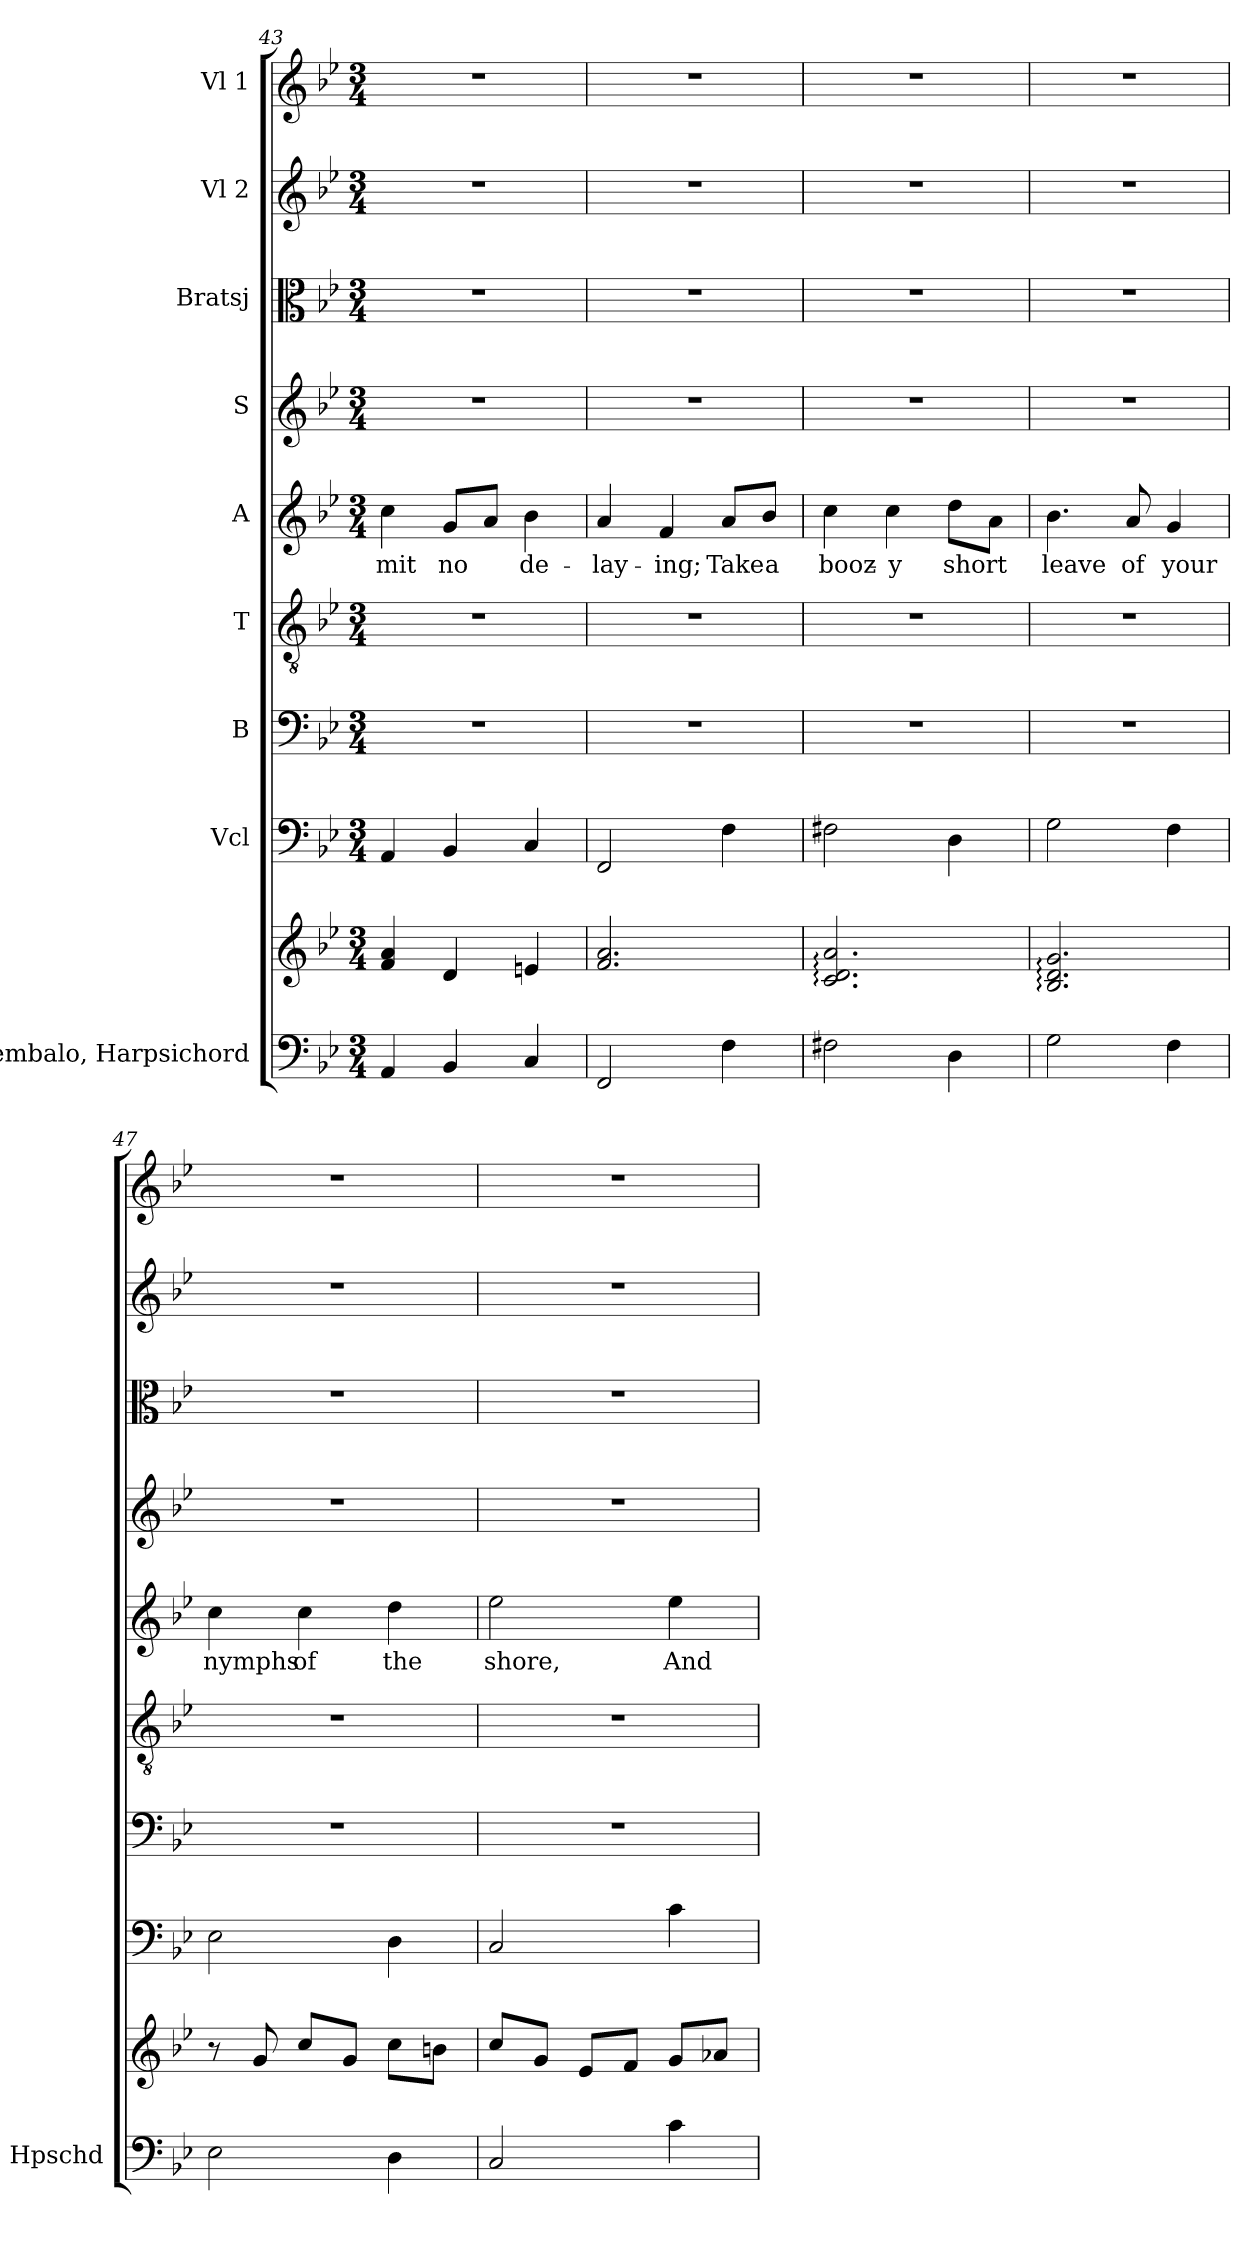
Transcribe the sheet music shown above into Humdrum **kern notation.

**kern	**kern	**kern	**kern	**kern	**kern	**text	**kern	**kern	**kern	**kern
*part9	*part9	*part8	*part7	*part6	*part5	*part5	*part4	*part3	*part2	*part1
*staff10	*staff9	*staff8	*staff7	*staff6	*staff5	*staff5	*staff4	*staff3	*staff2	*staff1
*I"Cembalo, Harpsichord	*	*I"Vcl	*I"B	*I"T	*I"A	*	*I"S	*I"Bratsj	*I"Vl 2	*I"Vl 1
*I'Hpschd	*	*	*	*	*	*	*	*	*	*
*clefF4	*clefG2	*clefF4	*clefF4	*clefGv2	*clefG2	*	*clefG2	*clefC3	*clefG2	*clefG2
*	*	*ITrd7c12	*	*	*	*	*	*	*	*
*k[b-e-]	*k[b-e-]	*k[b-e-]	*k[b-e-]	*k[b-e-]	*k[b-e-]	*	*k[b-e-]	*k[b-e-]	*k[b-e-]	*k[b-e-]
*M3/4	*M3/4	*M3/4	*M3/4	*M3/4	*M3/4	*	*M3/4	*M3/4	*M3/4	*M3/4
=43	=43	=43	=43	=43	=43	=43	=43	=43	=43	=43
!	!	!	!	!	!	!LO:LY:b	!	!	!	!
4AA/	4f/ 4a/	4AAA/	2.r	2.r	4cc\	-mit	2.r	2.r	2.r	2.r
!	!	!	!	!	!	!LO:LY:b	!	!	!	!
4BB-/	4d/	4BBB-/	.	.	8g/L	no	.	.	.	.
.	.	.	.	.	8a/J	.	.	.	.	.
!	!	!	!	!	!	!LO:LY:b	!	!	!	!
4C/	4en/	4CC/	.	.	4b-\	de-	.	.	.	.
!!LO:PB:g=z
=44	=44	=44	=44	=44	=44	=44	=44	=44	=44	=44
!	!	!	!	!	!	!LO:LY:b	!	!	!	!
2FF/	2.f/ 2.a/	2FFF/	2.r	2.r	4a/	-lay-	2.r	2.r	2.r	2.r
!	!	!	!	!	!	!LO:LY:b	!	!	!	!
.	.	.	.	.	4f/	-ing;	.	.	.	.
!	!	!	!	!	!	!LO:LY:b	!	!	!	!
4F\	.	4FF\	.	.	8a/L	Take	.	.	.	.
!	!	!	!	!	!	!LO:LY:b	!	!	!	!
.	.	.	.	.	8b-/J	a	.	.	.	.
=45	=45	=45	=45	=45	=45	=45	=45	=45	=45	=45
!	!	!	!	!	!	!LO:LY:b	!	!	!	!
2F#X\	2.c/: 2.d/: 2.a/:	2FF#X\	2.r	2.r	4cc\	booz-	2.r	2.r	2.r	2.r
!	!	!	!	!	!	!LO:LY:b	!	!	!	!
.	.	.	.	.	4cc\	-y	.	.	.	.
!	!	!	!	!	!	!LO:LY:b	!	!	!	!
4D\	.	4DD\	.	.	8dd\L	short	.	.	.	.
.	.	.	.	.	8a\J	.	.	.	.	.
=46	=46	=46	=46	=46	=46	=46	=46	=46	=46	=46
!	!	!	!	!	!	!LO:LY:b	!	!	!	!
2G\	2.B-/: 2.d/: 2.g/:	2GG\	2.r	2.r	4.b-\	leave	2.r	2.r	2.r	2.r
!	!	!	!	!	!	!LO:LY:b	!	!	!	!
.	.	.	.	.	8a/	of	.	.	.	.
!	!	!	!	!	!	!LO:LY:b	!	!	!	!
4F\	.	4FF\	.	.	4g/	your	.	.	.	.
=47	=47	=47	=47	=47	=47	=47	=47	=47	=47	=47
!	!	!	!	!	!	!LO:LY:b	!	!	!	!
2E-\	8r	2EE-\	2.r	2.r	4cc\	nymphs	2.r	2.r	2.r	2.r
.	8g/	.	.	.	.	.	.	.	.	.
!	!	!	!	!	!	!LO:LY:b	!	!	!	!
.	8cc/L	.	.	.	4cc\	of	.	.	.	.
.	8g/J	.	.	.	.	.	.	.	.	.
!	!	!	!	!	!	!LO:LY:b	!	!	!	!
4D\	8cc\L	4DD\	.	.	4dd\	the	.	.	.	.
.	8bn\J	.	.	.	.	.	.	.	.	.
=48	=48	=48	=48	=48	=48	=48	=48	=48	=48	=48
!	!	!	!	!	!	!LO:LY:b	!	!	!	!
2C/	8cc/L	2CC/	2.r	2.r	2ee-\	shore,	2.r	2.r	2.r	2.r
.	8g/J	.	.	.	.	.	.	.	.	.
.	8e-/L	.	.	.	.	.	.	.	.	.
.	8f/J	.	.	.	.	.	.	.	.	.
!	!	!	!	!	!	!LO:LY:b	!	!	!	!
4c\	8g/L	4C\	.	.	4ee-\	And	.	.	.	.
.	8a-X/J	.	.	.	.	.	.	.	.	.
=	=	=	=	=	=	=	=	=	=	=
*-	*-	*-	*-	*-	*-	*-	*-	*-	*-	*-
